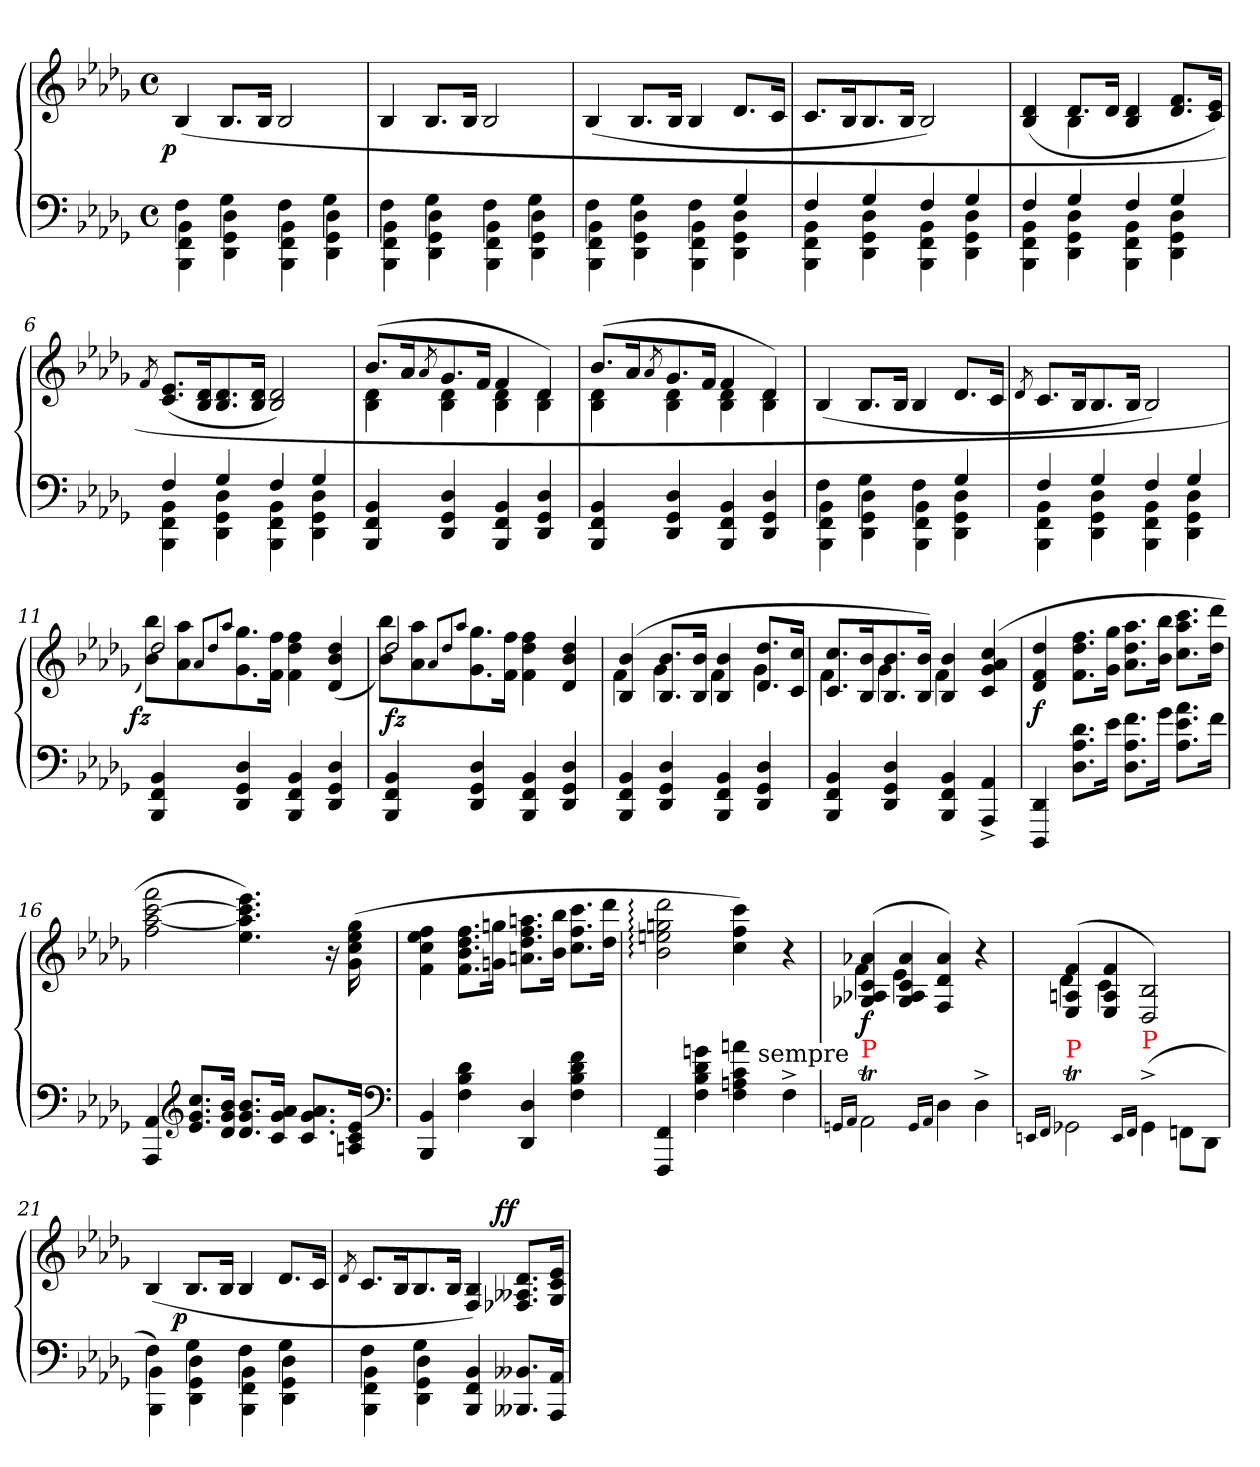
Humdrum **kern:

**kern	**kern	**dynam
*part1	*part1	*part1
*staff2	*staff1	*staff1/2
*clefF4	*clefG2	*
*k[b-e-a-d-g-]	*k[b-e-a-d-g-]	*
*b-:	*b-:	*
*M4/4	*M4/4	*
*met(c)	*met(c)	*
=1	=1	=1
*^	*	*
!	!	!	!LO:DY:rj
4F\	4BB- 4FF 4BBB-	(>4B-/	p
4G-\	4D- 4GG- 4DD-	8.B-/L	.
.	.	16B-/Jk	.
4F\	4BB- 4FF 4BBB-	2B-/	.
4G-\	4D- 4GG- 4DD-	.	.
=2	=2	=2	=2
4F\	4BB- 4FF 4BBB-	4B-/	.
4G-\	4D- 4GG- 4DD-	8.B-/L	.
.	.	16B-/Jk	.
4F\	4BB- 4FF 4BBB-	2B-/	.
4G-\)	4D- 4GG- 4DD-	.	.
=3	=3	=3	=3
4F\	4BB- 4FF 4BBB-	(>4B-/	.
4G-\	4D- 4GG- 4DD-	8.B-/L	.
.	.	16B-/Jk	.
4F\	4BB- 4FF 4BBB-	4B-/	.
4G-	4D- 4GG- 4DD-	8.d-L	.
.	.	16cJk	.
=4	=4	=4	=4
4F	4BB- 4FF 4BBB-	8.cL	.
.	.	16B-k	.
4G-	4D- 4GG- 4DD-	8.B-	.
.	.	16B-Jk	.
4F	4BB- 4FF 4BBB-	2B-)	.
4G-	4D- 4GG- 4DD-	.	.
=5	=5	=5	=5
*	*	*^	*
4F	4BB- 4FF 4BBB-	(>4d- 4B-	4ryy	.
4G-	4D- 4GG- 4DD-	8.d-L	4B-	.
.	.	16d-Jk	.	.
4F	4BB- 4FF 4BBB-	4d- 4B-	2ryy	.
4G-	4D- 4GG- 4DD-	8.f 8.d-L	.	.
.	.	16e- 16cJk)	.	.
*	*	*v	*v	*
=6	=6	=6	=6
.	.	8qf/	.
4F	4BB- 4FF 4BBB-	(>8.e- 8.cL	.
.	.	16d- 16B-k	.
4G-	4D- 4GG- 4DD-	8.d- 8.B-	.
.	.	16d- 16B-Jk	.
4F	4BB- 4FF 4BBB-	2d- 2B-)	.
4G-	4D- 4GG- 4DD-	.	.
*v	*v	*	*
=7	=7	=7
*	*^	*
4BB- 4FF 4BBB-	(>8.b-L	4d- 4B-	.
.	16a-k	.	.
.	8qa-/	.	.
4D- 4GG- 4DD-	8.g-	4d- 4B-	.
.	16fJk	.	.
4BB- 4FF 4BBB-	4f	4d- 4B-	.
4D- 4GG- 4DD-	4d-)	4d- 4B-	.
=8	=8	=8	=8
4BB- 4FF 4BBB-	(8.b-L	4d- 4B-	.
.	16a-k	.	.
.	8qa-/	.	.
4D- 4GG- 4DD-	8.g-	4d- 4B-	.
.	16fJk	.	.
4BB- 4FF 4BBB-	4f	4d- 4B-	.
4D- 4GG- 4DD-	4d-)	4d- 4B-	.
*	*v	*v	*
=9	=9	=9
*^	*	*
4F\	4BB- 4FF 4BBB-	(>4B-/	.
4G-\	4D- 4GG- 4DD-	8.B-/L	.
.	.	16B-/Jk	.
4F\	4BB- 4FF 4BBB-	4B-/	.
4G-	4D- 4GG- 4DD-	8.d-L	.
.	.	16cJk	.
=10	=10	=10	=10
.	.	8qd-	.
4F	4BB- 4FF 4BBB-	8.cL	.
.	.	16B-k	.
4G-	4D- 4GG- 4DD-	8.B-	.
.	.	16B-Jk	.
4F	4BB- 4FF 4BBB-	2B-)	.
4G-	4D- 4GG- 4DD-	.	.
=11	=11	=11	=11
*	*	*^	*
!	!	!	!	!LO:DY:rj
*v	*v	*	*	*
4BB- 4FF 4BBB-	2dd-	8bb- 8b-L)	fz
.	.	8aa- 8a-	.
.	.	8qqa-L	.
.	.	8qqdd-	.
.	.	8qqaa-J	.
4D- 4GG- 4DD-	.	8.gg- 8.g-	.
.	.	16ff 16fJk	.
4BB- 4FF 4BBB-	4ryy	4ff 4dd- 4f	.
4D- 4GG- 4DD-	(4dd- 4b- 4d-	4ryy	.
=12	=12	=12	=12
4BB- 4FF 4BBB-	2dd-	8bb- 8b-L)	fz
.	.	8aa- 8a-	.
.	.	8qqa-L	.
.	.	8qqdd-	.
.	.	8qqaa-J	.
4D- 4GG- 4DD-	.	8.gg- 8.g-	.
.	.	16ff 16fJk	.
4BB- 4FF 4BBB-	4ryy	4ff 4dd- 4f	.
4D- 4GG- 4DD-	(4dd- 4b- 4d-	4ryy	.
=13	=13	=13	=13
4BB- 4FF 4BBB-	(>4b- 4B-	4f	.
4D- 4GG- 4DD-	8.b- 8.B-L	4g-	.
.	16b- 16B-Jk	.	.
4BB- 4FF 4BBB-	4b- 4B-	4f	.
4D- 4GG- 4DD-	8.dd- 8.d-L	4g-	.
.	16cc 16cJk	.	.
=14	=14	=14	=14
4BB- 4FF 4BBB-	8.cc 8.cL	4f	.
.	16b- 16B-k	.	.
4D- 4GG- 4DD-	8.b- 8.B-	4g-	.
.	16b- 16B-Jk)	.	.
4BB- 4FF 4BBB-	4b- 4B-	4f	.
4AA-^> 4AAA-^>	(>4cc 4a- 4g- 4c	4ryy	.
*	*v	*v	*
=15	=15	=15
4DD- 4DDD-	4dd- 4f 4d-	f
8.d- 8.A- 8.D-L	8.ff 8.dd- 8.fL	.
16e-Jk	16gg- 16g-Jk	.
8.f 8.A- 8.D-L	8.aa- 8.dd- 8.a-L	.
16g-Jk	16bb- 16b-Jk	.
8.a- 8.e- 8.A-L	8.ccc 8.aa- 8.ccL	.
16fJk	16ddd- 16dd-Jk	.
=16	=16	=16
4AA- 4AAA-	2fff [2ccc [2aa- 2ff	.
*clefG2	*	*
8.cc 8.g- 8.e-L	.	.
16b- 16g- 16d-Jk	.	.
8.b- 8.g- 8.d-L	4.eee- 4.ccc] 4.aa-] 4.ee-)	.
16a- 16g- 16cJk	.	.
8.a- 8.g- 8.cL	.	.
.	16r	.
16e- 16c 16AnJk	(16gg- 16ee- 16cc 16g-	.
*clefF4	*	*
=17	=17	=17
4BB- 4BBB-	4ff 4ee- 4cc 4f	.
4d- 4B- 4F	8.ff 8.dd- 8.b- 8.fL	.
.	16ggn 16gnJk	.
4D- 4DD-	8.aan 8.ff 8.dd- 8.anL	.
.	16bb- 16b-Jk	.
4f 4d- 4B- 4F	8.ccc 8.ff 8.ccL	.
.	16ddd- 16dd-Jk	.
=18	=18	=18
!LO:TX:a:color=red:t=P	!	!
*^	*	*
4FF 4FFF	2ryy	2ddd-: 2ggn: 2een: 2b-:	.
4gn\ 4d-\ 4B-\ 4F\	.	.	.
4an\ 4c\ 4An\ 4F\	8ryy	4ccc\ 4ff\ 4cc\)	.
!	!LO:TX:a:t=sempre	!	!
.	4.ryy	.	.
4F^	.	4r	.
*v	*v	*	*
=19	=19	=19
16qqGGn/LL	.	.
16qqAA-/JJ	.	.
*	*^	*
!LO:TX:a:color=red:t=P	!	!	!
2AA-T\	(4a-X 4c 4A-X 4G-X	4f	f
.	4a-/ 4c/ 4A-/ 4G-/	4e-	.
16qqGGTTT/LL	.	.	.
16qqAA-/JJ	.	.	.
4D-\	4a-/ 4d-/ 4F/)	2ryy	.
4D-^	4r	.	.
=20	=20	=20	=20
16qqEEn/LL	.	.	.
16qqFF/JJ	.	.	.
!LO:TX:a:color=red:t=P	!	!	!
2GG-XT\	(4f/ 4An/ 4E-/	4d-	.
.	4f/ 4A/ 4E-/	4c	.
16qqEETTT/LL	.	.	.
16qqFF/JJ	.	.	.
!LO:TX:a:color=red:t=P	!	!	!
(<4GG-^<\	2B-/ 2D-/)	2ryy	.
8FF\L	.	.	.
8DD-\J	.	.	.
*	*v	*v	*
=21	=21	=21
*^	*	*
4F\	4BB- 4BBB-)	(>4B-/	.
!	!	!	!LO:DY:rj
4G-\	4D- 4GG- 4DD-	8.B-/L	p
.	.	16B-/Jk	.
4F\	4BB- 4FF 4BBB-	4B-/	.
4G-\	4D- 4GG- 4DD-	8.d-/L	.
.	.	16c/Jk	.
=22	=22	=22	=22
.	.	8qd-/	.
4F\	4BB- 4FF 4BBB-	8.c/L	.
.	.	16B-/k	.
4G-\	4D- 4GG- 4DD-	8.B-/	.
.	.	16B-/Jk	.
2ryy	4BB- 4FF 4BBB-	4B-/ 4F/)	.
!	!	!	!LO:DY:a:rj
.	8.BB--X 8.BBB--XL	8.d-/ 8.A--X/ 8.F-X/L	ff
.	16AA- 16AAA-Jk	16e-/ 16c/ 16G-/Jk	.
*v	*v	*	*
=	=	=
*-	*-	*-
